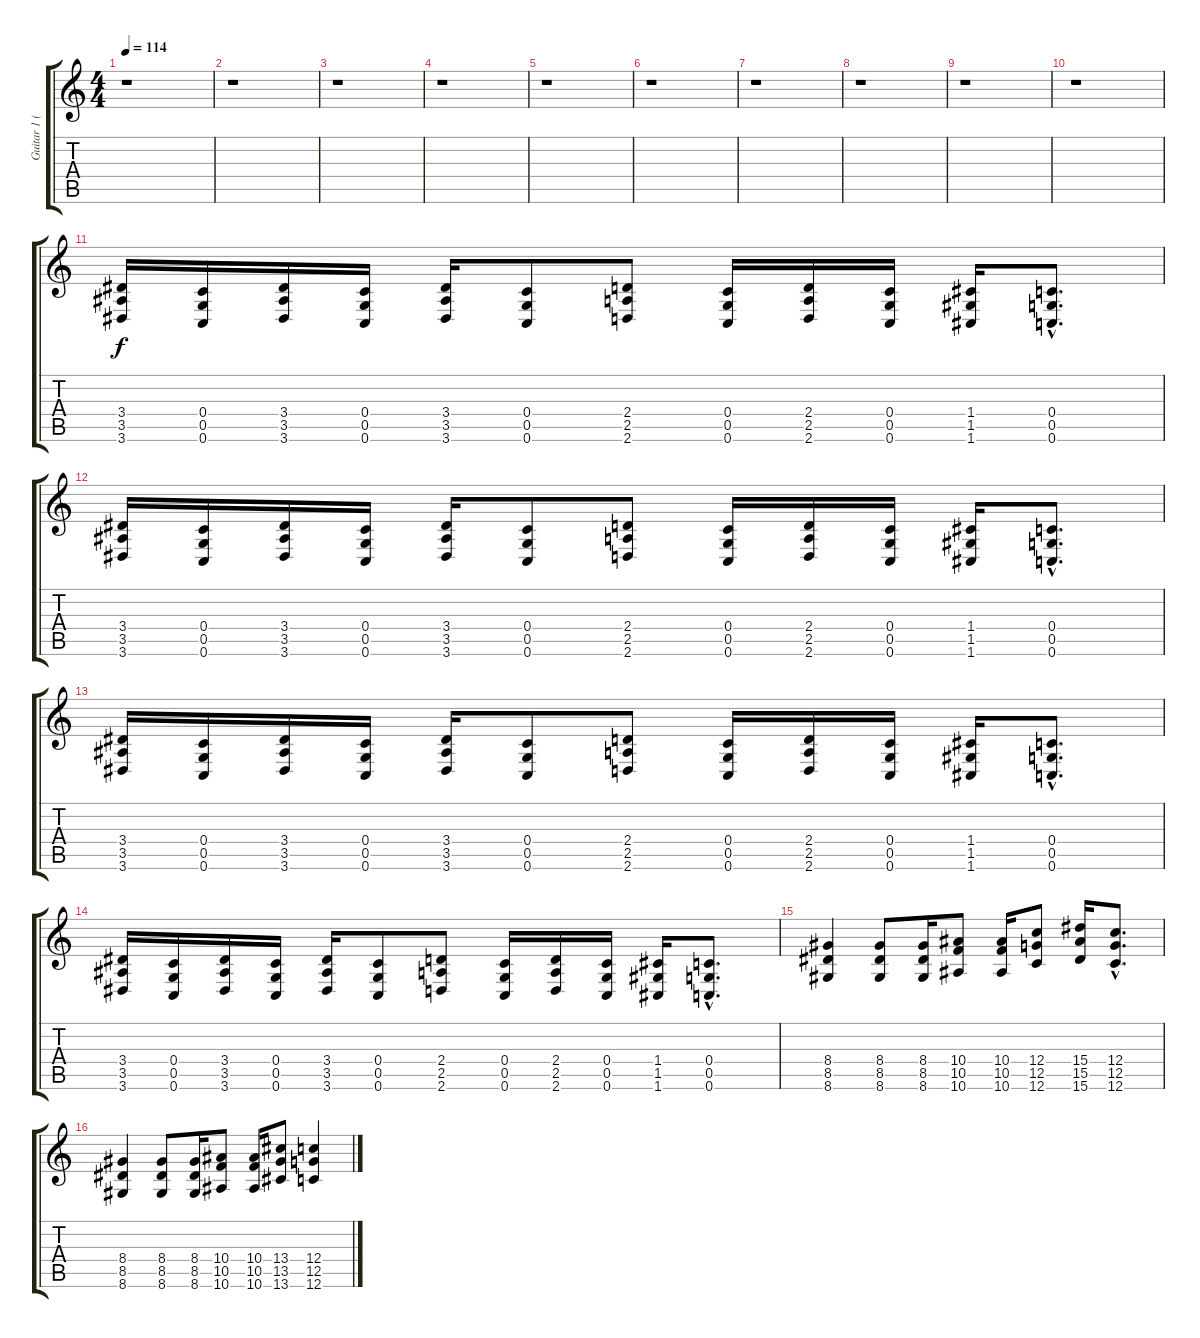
\track ("Guitar 1 (Drop C)" "Guitar 1 (") {instrument distortionguitar}
\staff {score tabs}
\tuning (D4 A3 F3 C3 G2 C2) {hide}
\ts (4 4)
\tempo 114
\clef g2
\ks c
r.1{dy f} |
r.1 |
r.1 |
r.1 |
r.1 |
r.1 |
r.1 |
r.1 |
r.1 |
r.1 |
(3.4 3.5 3.6).16 (0.4 0.5 0.6).16 (3.4 3.5 3.6).16 (0.4 0.5 0.6).16 (3.4 3.5 3.6).16 (0.4 0.5 0.6).8 (2.4 2.5 2.6).8 (0.4 0.5 0.6).16 (2.4 2.5 2.6).16 (0.4 0.5 0.6).16 (1.4 1.5 1.6).16 (0.4{hac} 0.5{hac} 0.6{hac}).8{d} |
(3.4 3.5 3.6).16 (0.4 0.5 0.6).16 (3.4 3.5 3.6).16 (0.4 0.5 0.6).16 (3.4 3.5 3.6).16 (0.4 0.5 0.6).8 (2.4 2.5 2.6).8 (0.4 0.5 0.6).16 (2.4 2.5 2.6).16 (0.4 0.5 0.6).16 (1.4 1.5 1.6).16 (0.4{hac} 0.5{hac} 0.6{hac}).8{d} |
(3.4 3.5 3.6).16 (0.4 0.5 0.6).16 (3.4 3.5 3.6).16 (0.4 0.5 0.6).16 (3.4 3.5 3.6).16 (0.4 0.5 0.6).8 (2.4 2.5 2.6).8 (0.4 0.5 0.6).16 (2.4 2.5 2.6).16 (0.4 0.5 0.6).16 (1.4 1.5 1.6).16 (0.4{hac} 0.5{hac} 0.6{hac}).8{d} |
(3.4 3.5 3.6).16 (0.4 0.5 0.6).16 (3.4 3.5 3.6).16 (0.4 0.5 0.6).16 (3.4 3.5 3.6).16 (0.4 0.5 0.6).8 (2.4 2.5 2.6).8 (0.4 0.5 0.6).16 (2.4 2.5 2.6).16 (0.4 0.5 0.6).16 (1.4 1.5 1.6).16 (0.4{hac} 0.5{hac} 0.6{hac}).8{d} |
(8.4 8.5 8.6).4 (8.4 8.5 8.6).8 (8.4 8.5 8.6).16 (10.4 10.5 10.6).8 (10.4 10.5 10.6).16 (12.4 12.5 12.6).8 (15.4 15.5 15.6).16 (12.4{hac} 12.5{hac} 12.6{hac}).8{d} |
(8.4 8.5 8.6).4 (8.4 8.5 8.6).8 (8.4 8.5 8.6).16 (10.4 10.5 10.6).8 (10.4 10.5 10.6).16 (13.4 13.5 13.6).8 (12.4 12.5 12.6).4
